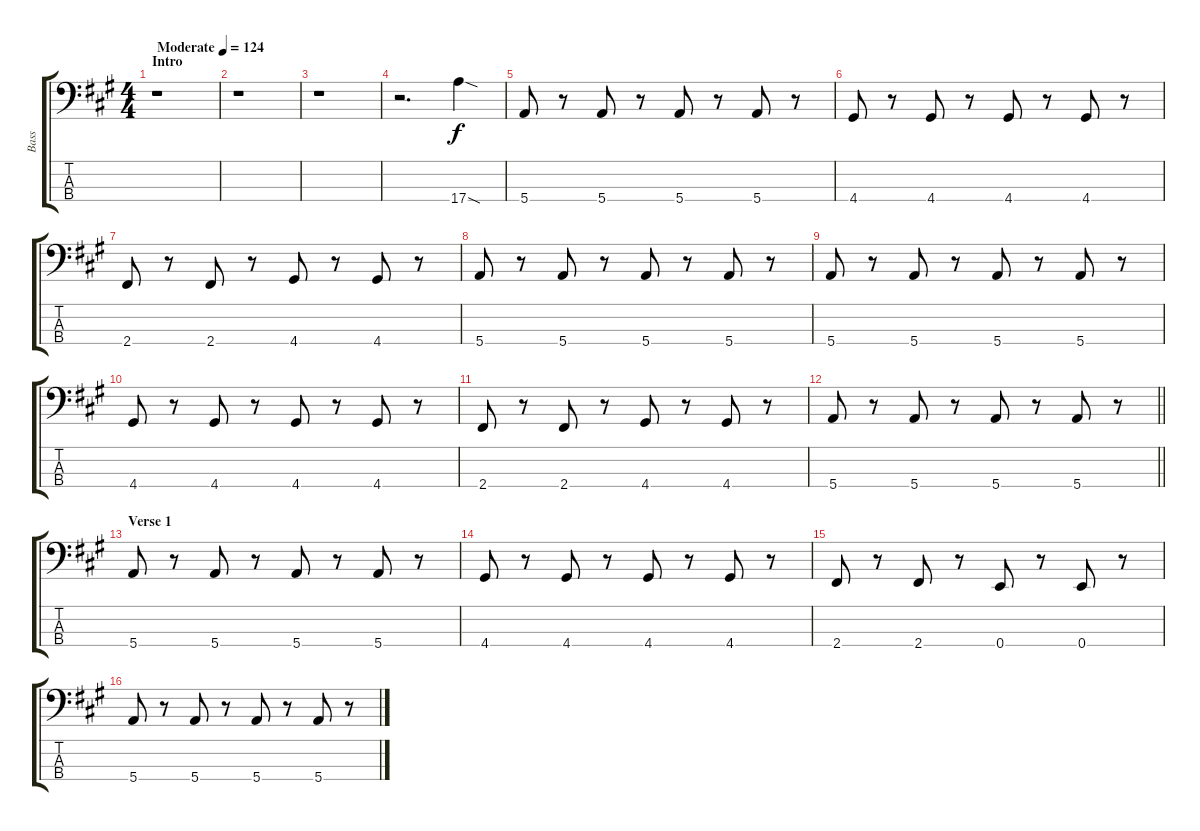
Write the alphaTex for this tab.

\track ("Bass" "Bass") {instrument electricbassfinger}
\staff {score tabs}
\tuning (G2 D2 A1 E1) {hide}
\ts (4 4)
\section ("" "Intro")
\tempo (124 "Moderate")
\clef f4
\ks a
r.1{dy f instrument electricbassfinger} |
r.1 |
r.1 |
r.2{d} 17.4{sod}.4 |
5.4.8 r.8 5.4.8 r.8 5.4.8 r.8 5.4.8 r.8 |
4.4.8 r.8 4.4.8 r.8 4.4.8 r.8 4.4.8 r.8 |
2.4.8 r.8 2.4.8 r.8 4.4.8 r.8 4.4.8 r.8 |
5.4.8 r.8 5.4.8 r.8 5.4.8 r.8 5.4.8 r.8 |
5.4.8 r.8 5.4.8 r.8 5.4.8 r.8 5.4.8 r.8 |
4.4.8 r.8 4.4.8 r.8 4.4.8 r.8 4.4.8 r.8 |
2.4.8 r.8 2.4.8 r.8 4.4.8 r.8 4.4.8 r.8 |
\barLineRight lightlight
5.4.8 r.8 5.4.8 r.8 5.4.8 r.8 5.4.8 r.8 |
\section ("" "Verse 1")
5.4.8 r.8 5.4.8 r.8 5.4.8 r.8 5.4.8 r.8 |
4.4.8 r.8 4.4.8 r.8 4.4.8 r.8 4.4.8 r.8 |
2.4.8 r.8 2.4.8 r.8 0.4.8 r.8 0.4.8 r.8 |
5.4.8 r.8 5.4.8 r.8 5.4.8 r.8 5.4.8 r.8
